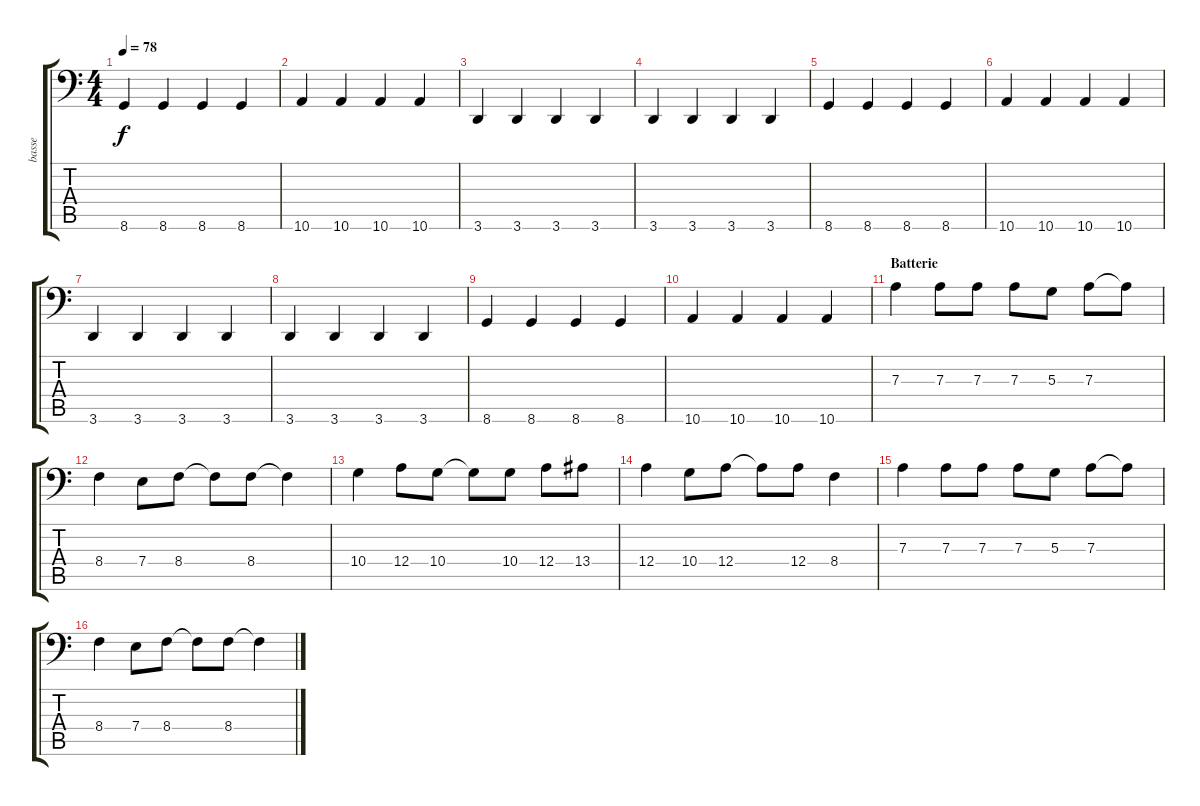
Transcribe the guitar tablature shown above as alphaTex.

\track ("basse" "basse") {instrument electricbassfinger}
\staff {score tabs}
\tuning (C3 G2 D2 A1 E1 B0) {hide}
\ts (4 4)
\tempo 78
\clef f4
\ks c
8.6.4{dy f} 8.6.4 8.6.4 8.6.4 |
10.6.4 10.6.4 10.6.4 10.6.4 |
3.6.4 3.6.4 3.6.4 3.6.4 |
3.6.4 3.6.4 3.6.4 3.6.4 |
8.6.4 8.6.4 8.6.4 8.6.4 |
10.6.4 10.6.4 10.6.4 10.6.4 |
3.6.4 3.6.4 3.6.4 3.6.4 |
3.6.4 3.6.4 3.6.4 3.6.4 |
8.6.4 8.6.4 8.6.4 8.6.4 |
10.6.4 10.6.4 10.6.4 10.6.4 |
\section ("" "Batterie")
7.3.4 7.3.8 7.3.8 7.3.8 5.3.8 7.3.8 7.3{t}.8 |
8.4.4 7.4.8 8.4.8 8.4{t}.8 8.4.8 8.4{t}.4 |
10.4.4 12.4.8 10.4.8 10.4{t}.8 10.4.8 12.4.8 13.4.8 |
12.4.4 10.4.8 12.4.8 12.4{t}.8 12.4.8 8.4.4 |
7.3.4 7.3.8 7.3.8 7.3.8 5.3.8 7.3.8 7.3{t}.8 |
8.4.4 7.4.8 8.4.8 8.4{t}.8 8.4.8 8.4{t}.4
